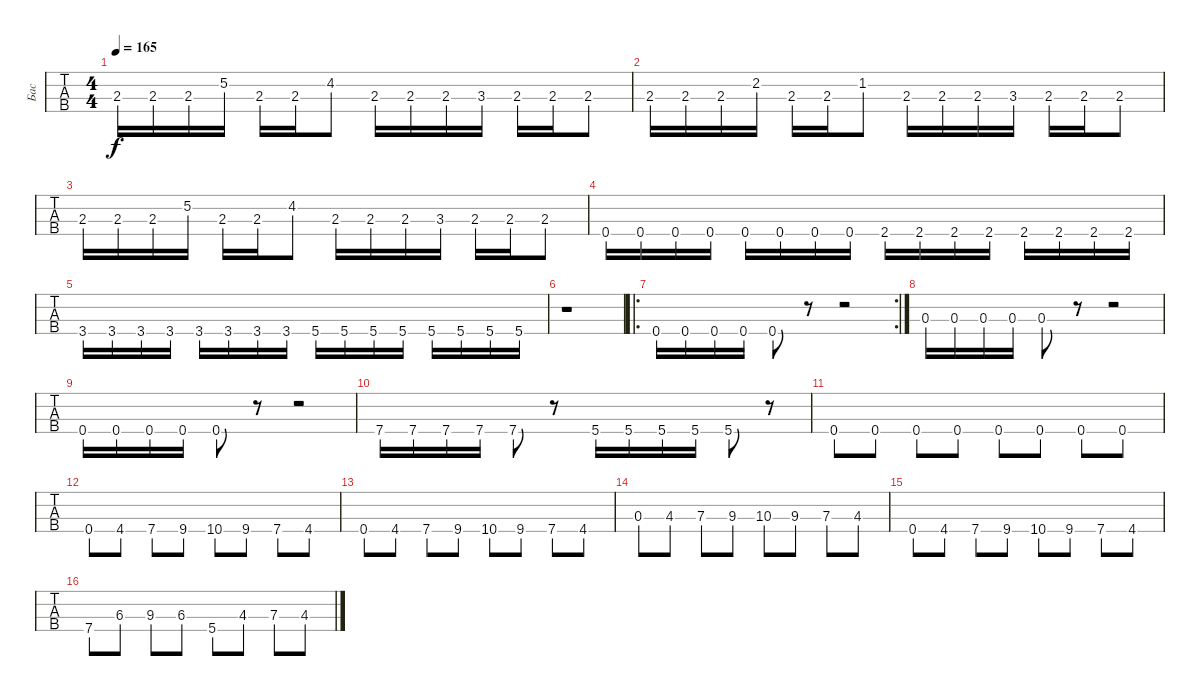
\track ("Бас" "Бас") {instrument electricbasspick}
\staff {tabs}
\tuning (G2 D2 A1 E1) {hide}
\ts (4 4)
\tempo 165
\clef f4
\ks c
2.3.16{dy f} 2.3.16 2.3.16 5.2.16 2.3.16 2.3.16 4.2.8 2.3.16 2.3.16 2.3.16 3.3.16 2.3.16 2.3.16 2.3.8 |
2.3.16 2.3.16 2.3.16 2.2.16 2.3.16 2.3.16 1.2.8 2.3.16 2.3.16 2.3.16 3.3.16 2.3.16 2.3.16 2.3.8 |
2.3.16 2.3.16 2.3.16 5.2.16 2.3.16 2.3.16 4.2.8 2.3.16 2.3.16 2.3.16 3.3.16 2.3.16 2.3.16 2.3.8 |
0.4.16 0.4.16 0.4.16 0.4.16 0.4.16 0.4.16 0.4.16 0.4.16 2.4.16 2.4.16 2.4.16 2.4.16 2.4.16 2.4.16 2.4.16 2.4.16 |
3.4.16 3.4.16 3.4.16 3.4.16 3.4.16 3.4.16 3.4.16 3.4.16 5.4.16 5.4.16 5.4.16 5.4.16 5.4.16 5.4.16 5.4.16 5.4.16 |
r.1 |
\ro
\rc 2
0.4.16 0.4.16 0.4.16 0.4.16 0.4.8 r.8 r.2 |
0.3.16 0.3.16 0.3.16 0.3.16 0.3.8 r.8 r.2 |
0.4.16 0.4.16 0.4.16 0.4.16 0.4.8 r.8 r.2 |
7.4.16 7.4.16 7.4.16 7.4.16 7.4.8 r.8 5.4.16 5.4.16 5.4.16 5.4.16 5.4.8 r.8 |
0.4.8 0.4.8 0.4.8 0.4.8 0.4.8 0.4.8 0.4.8 0.4.8 |
0.4.8 4.4.8 7.4.8 9.4.8 10.4.8 9.4.8 7.4.8 4.4.8 |
0.4.8 4.4.8 7.4.8 9.4.8 10.4.8 9.4.8 7.4.8 4.4.8 |
0.3.8 4.3.8 7.3.8 9.3.8 10.3.8 9.3.8 7.3.8 4.3.8 |
0.4.8 4.4.8 7.4.8 9.4.8 10.4.8 9.4.8 7.4.8 4.4.8 |
7.4.8 6.3.8 9.3.8 6.3.8 5.4.8 4.3.8 7.3.8 4.3.8
